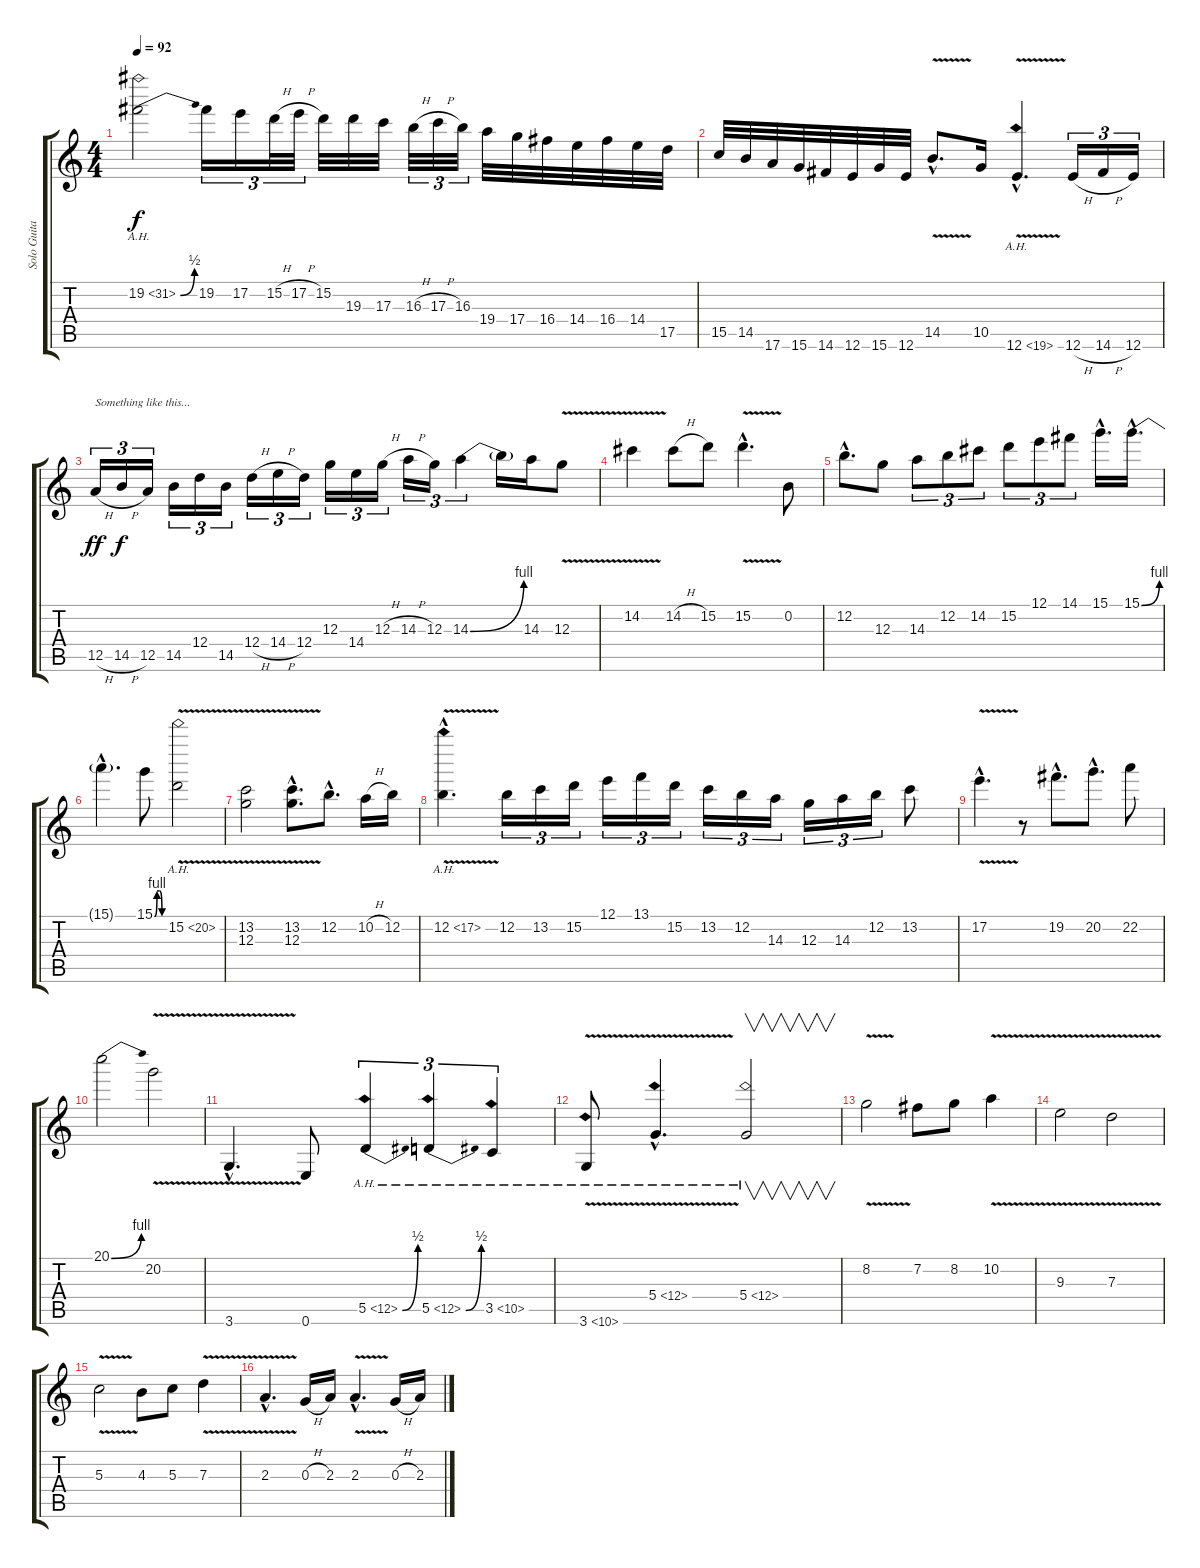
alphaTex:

\track ("Solo Guitar" "Solo Guita") {instrument distortionguitar}
\staff {score tabs}
\tuning (E4 B3 G3 D3 A2 E2) {hide}
\ts (4 4)
\tempo 92
\clef g2
\ks c
19.2{be (bend 0 0 60 2) ah 12}.2{dy f} 19.2.16{tu (3 2)} 17.2.16{tu (3 2)} 15.2{h}.32{tu (3 2)} 17.2{h}.32{tu (3 2)} 15.2.32 19.3.32 17.3.32 16.3{h}.32{tu (3 2)} 17.3{h}.32{tu (3 2)} 16.3.32{tu (3 2)} 19.4.32 17.4.32 16.4.32 14.4.32 16.4.32 14.4.32 17.5.32 |
15.5.32 14.5.32 17.6.32 15.6.32 14.6.32 12.6.32 15.6.32 12.6.32 14.5{v hac}.8{d} 10.5.16 12.6{ah 7 v hac}.4{d} 12.6{h}.16{tu (3 2)} 14.6{h}.16{tu (3 2)} 12.6.16{tu (3 2)} |
12.5{h}.16{tu (3 2) txt "Something like this..." dy ff} 14.5{h}.16{tu (3 2) dy f} 12.5.16{tu (3 2)} 14.5.16{tu (3 2)} 12.4.16{tu (3 2)} 14.5.16{tu (3 2)} 12.4{h}.16{tu (3 2)} 14.4{h}.16{tu (3 2)} 12.4.16{tu (3 2)} 12.3.16{tu (3 2)} 14.4.16{tu (3 2)} 12.3{h}.16{tu (3 2)} 14.3{h}.16{tu (3 2)} 12.3.16{tu (3 2)} 14.3{be (bend 0 0 60 4)}.4{tu (3 2)} 14.3{t}.16 14.3.16 12.3{v}.8 |
14.2{v}.4 14.2{h}.8 15.2.8 15.2{v hac}.4{d} 0.2.8 |
12.2{hac}.8{d} 12.3.8 14.3.8{tu (3 2)} 12.2.8{tu (3 2)} 14.2.8{tu (3 2)} 15.2.8{tu (3 2)} 12.1.8{tu (3 2)} 14.1.8{tu (3 2)} 15.1{hac}.16{d} 15.1{be (bend 0 0 60 4) hac}.16{d} |
15.1{hac t}.4{d} 15.1{be (custom 0 0 15 4 30 4 45 0 60 0)}.8 15.2{ah 5 v}.2 |
(13.2{v} 12.3).2 (13.2{v hac} 12.3{hac}).8{d} 12.2{hac}.8{d} 10.2{h}.16 12.2.16 |
12.2{ah 5 v hac}.4{d} 12.2.16{tu (3 2)} 13.2.16{tu (3 2)} 15.2.16{tu (3 2)} 12.1.16{tu (3 2)} 13.1.16{tu (3 2)} 15.2.16{tu (3 2)} 13.2.16{tu (3 2)} 12.2.16{tu (3 2)} 14.3.16{tu (3 2)} 12.3.16{tu (3 2)} 14.3.16{tu (3 2)} 12.2.16{tu (3 2)} 13.2.8 |
17.2{v hac}.4{d} r.8 19.2{hac}.8{d} 20.2{hac}.8{d} 22.2.8 |
20.1{be (bend 0 0 60 4)}.2 20.2{v}.2 |
3.6{v hac}.4{d} 0.6.8 5.5{be (bend 0 0 60 2) ah 7}.4{tu (3 2)} 5.5{be (bend 0 0 60 2) ah 7}.4{tu (3 2)} 3.5{ah 7}.4{tu (3 2)} |
3.6{ah 7 v}.8 5.4{ah 7 v hac}.4{d} 5.4{ah 7}.2{v} |
8.2{v}.2 7.2.8 8.2.8 10.2{v}.4 |
9.3{v}.2 7.3{v}.2 |
5.3{v}.2 4.3.8 5.3.8 7.3{v}.4 |
2.3{v hac}.4{d} 0.3{h}.16 2.3.16 2.3{v hac}.4{d} 0.3{h}.16 2.3.16
